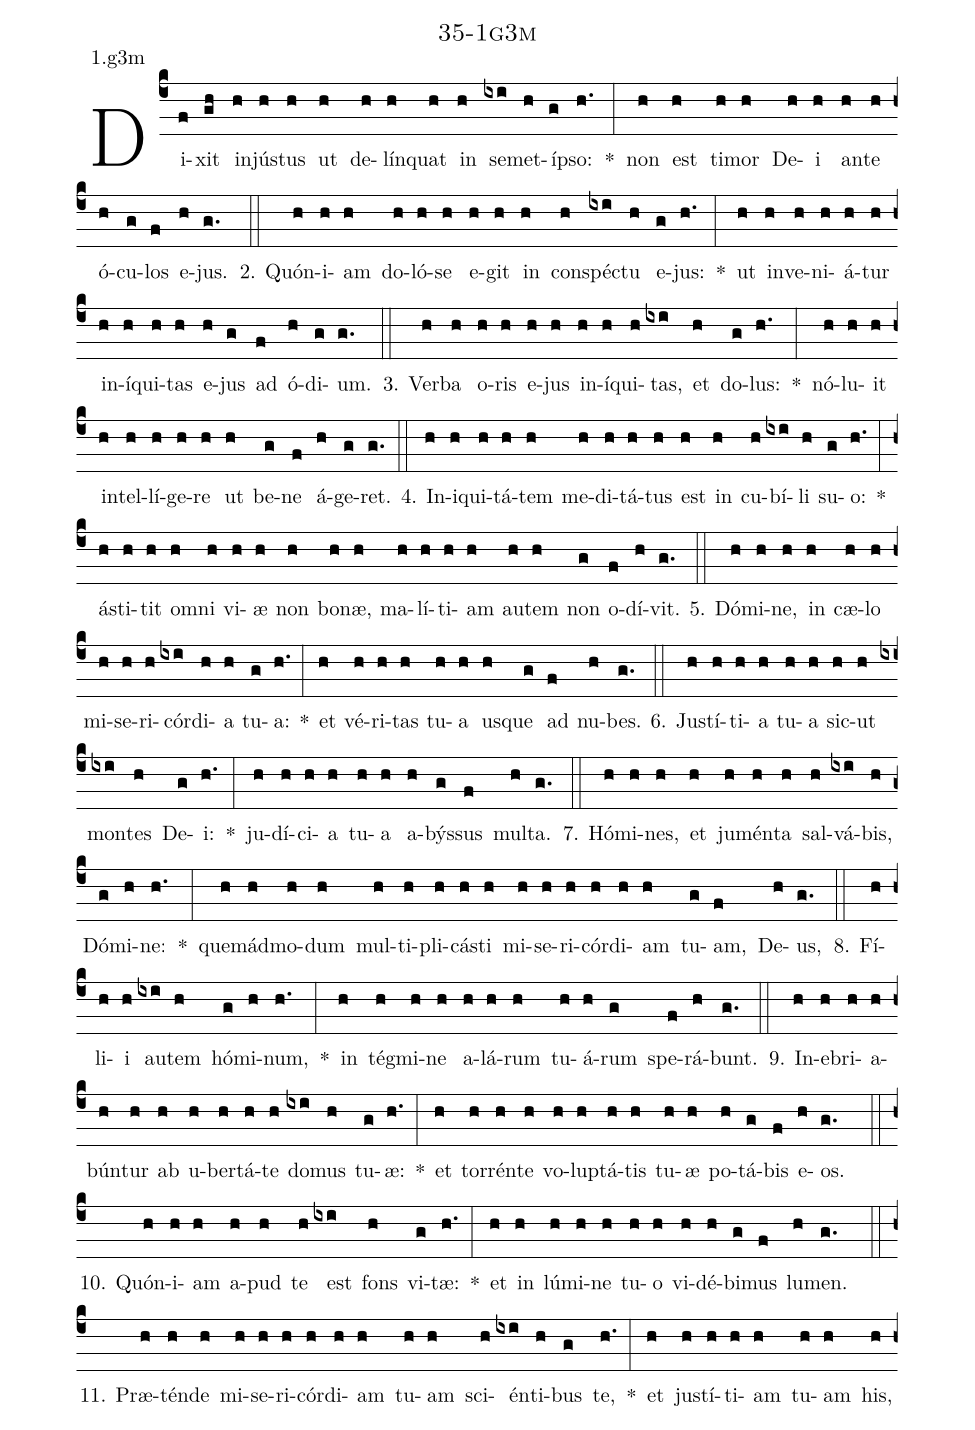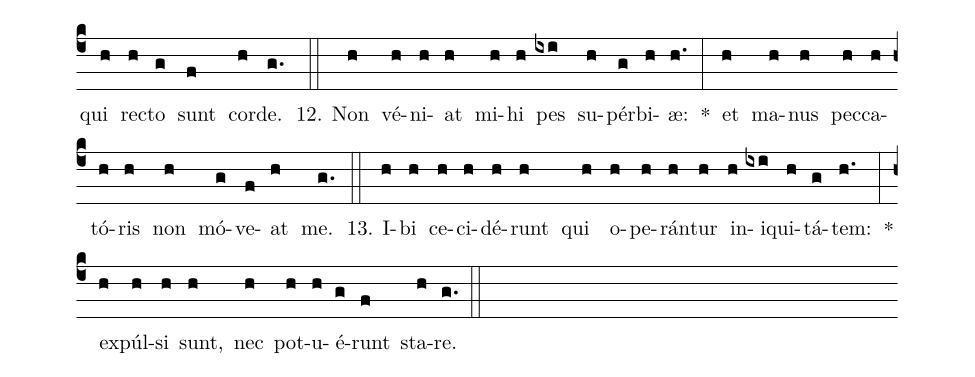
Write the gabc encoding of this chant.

name: 35-1g3m;
annotation: 1.g3m;
%%
(c4)Di(f)xit(gh) in(h)jús(h)tus(h) ut(h) de(h)lín(h)quat(h) in(h) se(ixi)met(h)íp(g)so:(h.) *(:) non(h) est(h) ti(h)mor(h) De(h)i(h) an(h)te(h) ó(h)cu(g)los(f) e(h)jus.(g.) (::)
2. Quón(h)i(h)am(h) do(h)ló(h)se(h) e(h)git(h) in(h) con(h)spéc(ixi)tu(h) e(g)jus:(h.) *(:) ut(h) in(h)ve(h)ni(h)á(h)tur(h) in(h)í(h)qui(h)tas(h) e(h)jus(g) ad(f) ó(h)di(g)um.(g.) (::)
3. Ver(h)ba(h) o(h)ris(h) e(h)jus(h) in(h)í(h)qui(h)tas,(ixi) et(h) do(g)lus:(h.) *(:) nó(h)lu(h)it(h) in(h)tel(h)lí(h)ge(h)re(h) ut(h) be(g)ne(f) á(h)ge(g)ret.(g.) (::)
4. In(h)i(h)qui(h)tá(h)tem(h) me(h)di(h)tá(h)tus(h) est(h) in(h) cu(h)bí(ixi)li(h) su(g)o:(h.) *(:) á(h)sti(h)tit(h) om(h)ni(h) vi(h)æ(h) non(h) bo(h)næ,(h) ma(h)lí(h)ti(h)am(h) au(h)tem(h) non(g) o(f)dí(h)vit.(g.) (::)
5. Dó(h)mi(h)ne,(h) in(h) cæ(h)lo(h) mi(h)se(h)ri(h)cór(ixi)di(h)a(h) tu(g)a:(h.) *(:) et(h) vé(h)ri(h)tas(h) tu(h)a(h) us(h)que(g) ad(f) nu(h)bes.(g.) (::)
6. Jus(h)tí(h)ti(h)a(h) tu(h)a(h) sic(h)ut(h) mon(ixi)tes(h) De(g)i:(h.) *(:) ju(h)dí(h)ci(h)a(h) tu(h)a(h) a(h)býs(g)sus(f) mul(h)ta.(g.) (::)
7. Hó(h)mi(h)nes,(h) et(h) ju(h)mén(h)ta(h) sal(h)vá(ixi)bis,(h) Dó(g)mi(h)ne:(h.) *(:) quem(h)ád(h)mo(h)dum(h) mul(h)ti(h)pli(h)cás(h)ti(h) mi(h)se(h)ri(h)cór(h)di(h)am(h) tu(g)am,(f) De(h)us,(g.) (::)
8. Fí(h)li(h)i(h) au(ixi)tem(h) hó(g)mi(h)num,(h.) *(:) in(h) tég(h)mi(h)ne(h) a(h)lá(h)rum(h) tu(h)á(h)rum(g) spe(f)rá(h)bunt.(g.) (::)
9. In(h)e(h)bri(h)a(h)bún(h)tur(h) ab(h) u(h)ber(h)tá(h)te(h) do(ixi)mus(h) tu(g)æ:(h.) *(:) et(h) tor(h)rén(h)te(h) vo(h)lup(h)tá(h)tis(h) tu(h)æ(h) po(h)tá(g)bis(f) e(h)os.(g.) (::)
10. Quón(h)i(h)am(h) a(h)pud(h) te(h) est(ixi) fons(h) vi(g)tæ:(h.) *(:) et(h) in(h) lú(h)mi(h)ne(h) tu(h)o(h) vi(h)dé(h)bi(g)mus(f) lu(h)men.(g.) (::)
11. Præ(h)tén(h)de(h) mi(h)se(h)ri(h)cór(h)di(h)am(h) tu(h)am(h) sci(h)én(ixi)ti(h)bus(g) te,(h.) *(:) et(h) jus(h)tí(h)ti(h)am(h) tu(h)am(h) his,(h) qui(h) rec(h)to(g) sunt(f) cor(h)de.(g.) (::)
12. Non(h) vé(h)ni(h)at(h) mi(h)hi(h) pes(ixi) su(h)pér(g)bi(h)æ:(h.) *(:) et(h) ma(h)nus(h) pec(h)ca(h)tó(h)ris(h) non(h) mó(g)ve(f)at(h) me.(g.) (::)
13. I(h)bi(h) ce(h)ci(h)dé(h)runt(h) qui(h) o(h)pe(h)rán(h)tur(h) in(h)i(ixi)qui(h)tá(g)tem:(h.) *(:) ex(h)púl(h)si(h) sunt,(h) nec(h) pot(h)u(h)é(g)runt(f) sta(h)re.(g.) (::)
